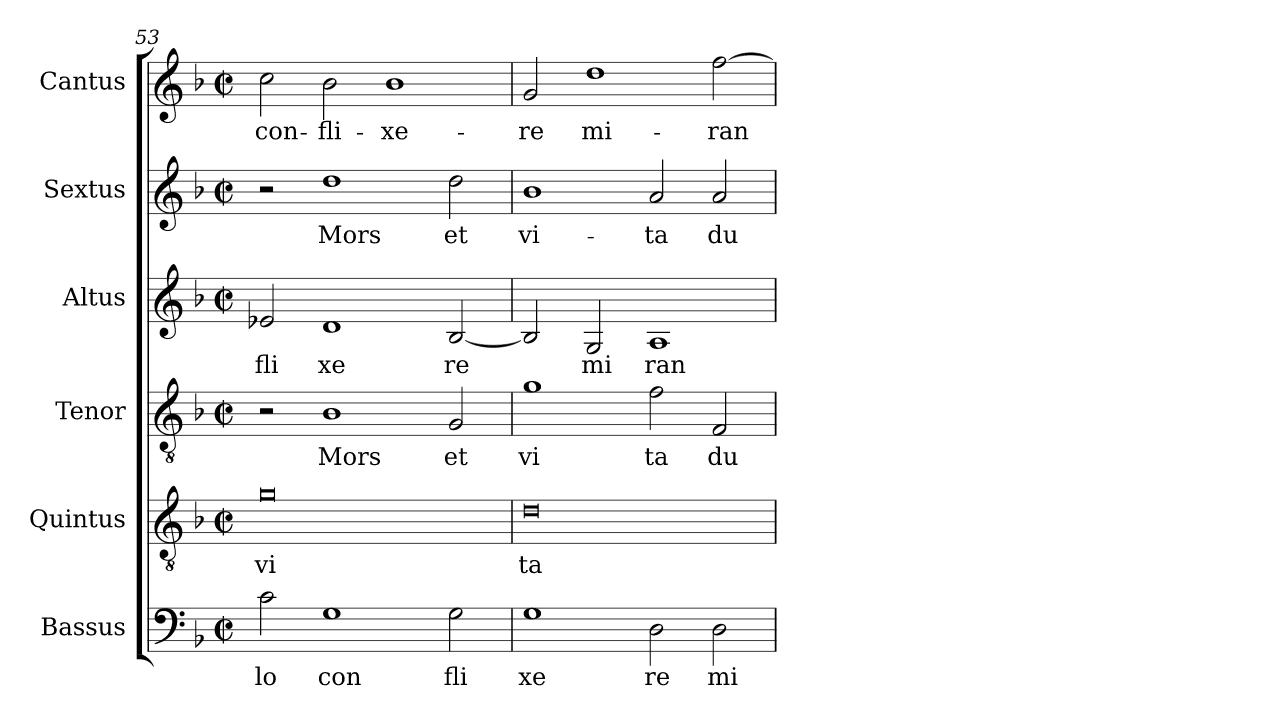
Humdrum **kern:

**kern	**text	**kern	**text	**kern	**text	**kern	**text	**kern	**text	**kern	**text
*part6	*part6	*part5	*part5	*part4	*part4	*part3	*part3	*part2	*part2	*part1	*part1
*staff6	*staff6	*staff5	*staff5	*staff4	*staff4	*staff3	*staff3	*staff2	*staff2	*staff1	*staff1
*I"Bassus	*	*I"Quintus	*	*I"Tenor	*	*I"Altus	*	*I"Sextus	*	*I"Cantus	*
!!LO:LB:g=z
*clefF4	*	*clefGv2	*	*clefGv2	*	*clefG2	*	*clefG2	*	*clefG2	*
*k[b-]	*	*k[b-]	*	*k[b-]	*	*k[b-]	*	*k[b-]	*	*k[b-]	*
*F:	*	*F:	*	*F:	*	*F:	*	*F:	*	*F:	*
*M2/2	*	*M2/2	*	*M2/2	*	*M2/2	*	*M2/2	*	*M2/2	*
*met(c|)	*	*met(c|)	*	*met(c|)	*	*met(c|)	*	*met(c|)	*	*met(c|)	*
=53	=53	=53	=53	=53	=53	=53	=53	=53	=53	=53	=53
!	!LO:LY:b:cj	!	!LO:LY:b:cj	!	!	!	!LO:LY:b:cj	!	!	!	!LO:LY:b:cj
2c\	lo	0g	vi	2r	.	2e-X/	fli	2r	.	2cc\	con-
!	!LO:LY:b:cj	!	!	!	!LO:LY:b:cj	!	!LO:LY:b:cj	!	!LO:LY:b:cj	!	!LO:LY:b:cj
1G	con	.	.	1B-	Mors	1d	xe	1dd	Mors	2b-\	-fli-
!	!	!	!	!	!	!	!	!	!	!	!LO:LY:b:cj
.	.	.	.	.	.	.	.	.	.	1b-	-xe-
!	!LO:LY:b:cj	!	!	!	!LO:LY:b:cj	!	!LO:LY:b:cj	!	!LO:LY:b:cj	!	!
2G\	fli	.	.	2G/	et	[<2B-/	re	2dd\	et	.	.
=54	=54	=54	=54	=54	=54	=54	=54	=54	=54	=54	=54
!	!LO:LY:b:cj	!	!LO:LY:b:cj	!	!LO:LY:b:cj	!	!	!	!LO:LY:b:cj	!	!LO:LY:b:cj
1G	xe	0d	ta	1g	vi	2B-/]	.	1b-	vi-	2g/	-re
!	!	!	!	!	!	!	!LO:LY:b:cj	!	!	!	!LO:LY:b:cj
.	.	.	.	.	.	2G/	mi	.	.	1dd	mi-
!	!LO:LY:b:cj	!	!	!	!LO:LY:b:cj	!	!LO:LY:b:cj	!	!LO:LY:b:cj	!	!
2D\	re	.	.	2f\	ta	1A	ran	2a/	-ta	.	.
!	!LO:LY:b:cj	!	!	!	!LO:LY:b:cj	!	!	!	!LO:LY:b:cj	!	!LO:LY:b
2D\	mi	.	.	2F/	du	.	.	2a/	du-	[>2ff\	-ran-
=	=	=	=	=	=	=	=	=	=	=	=
*-	*-	*-	*-	*-	*-	*-	*-	*-	*-	*-	*-
